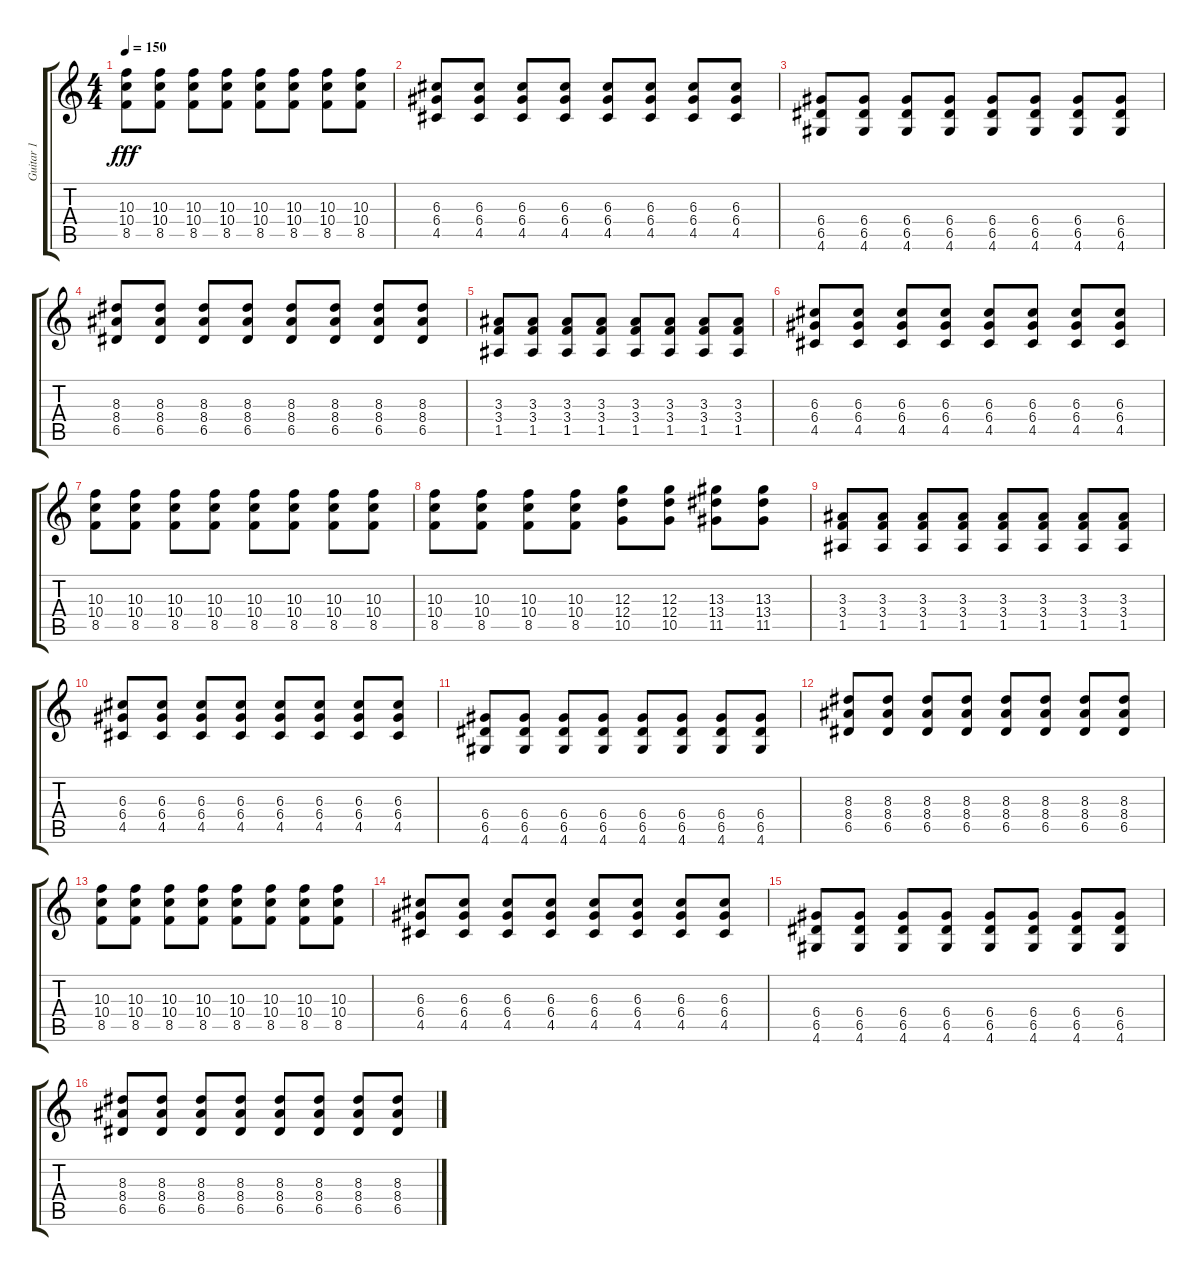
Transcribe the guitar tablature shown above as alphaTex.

\track ("Guitar 1" "Guitar 1") {instrument distortionguitar}
\staff {score tabs}
\tuning (E4 B3 G3 D3 A2 E2) {hide}
\ts (4 4)
\tempo 150
\clef g2
\ks c
(10.3 10.4 8.5).8{dy fff} (10.3 10.4 8.5).8 (10.3 10.4 8.5).8 (10.3 10.4 8.5).8 (10.3 10.4 8.5).8 (10.3 10.4 8.5).8 (10.3 10.4 8.5).8 (10.3 10.4 8.5).8 |
(6.3 6.4 4.5).8 (6.3 6.4 4.5).8 (6.3 6.4 4.5).8 (6.3 6.4 4.5).8 (6.3 6.4 4.5).8 (6.3 6.4 4.5).8 (6.3 6.4 4.5).8 (6.3 6.4 4.5).8 |
(6.4 6.5 4.6).8 (6.4 6.5 4.6).8 (6.4 6.5 4.6).8 (6.4 6.5 4.6).8 (6.4 6.5 4.6).8 (6.4 6.5 4.6).8 (6.4 6.5 4.6).8 (6.4 6.5 4.6).8 |
(8.3 8.4 6.5).8 (8.3 8.4 6.5).8 (8.3 8.4 6.5).8 (8.3 8.4 6.5).8 (8.3 8.4 6.5).8 (8.3 8.4 6.5).8 (8.3 8.4 6.5).8 (8.3 8.4 6.5).8 |
(3.3 3.4 1.5).8 (3.3 3.4 1.5).8 (3.3 3.4 1.5).8 (3.3 3.4 1.5).8 (3.3 3.4 1.5).8 (3.3 3.4 1.5).8 (3.3 3.4 1.5).8 (3.3 3.4 1.5).8 |
(6.3 6.4 4.5).8 (6.3 6.4 4.5).8 (6.3 6.4 4.5).8 (6.3 6.4 4.5).8 (6.3 6.4 4.5).8 (6.3 6.4 4.5).8 (6.3 6.4 4.5).8 (6.3 6.4 4.5).8 |
(10.3 10.4 8.5).8 (10.3 10.4 8.5).8 (10.3 10.4 8.5).8 (10.3 10.4 8.5).8 (10.3 10.4 8.5).8 (10.3 10.4 8.5).8 (10.3 10.4 8.5).8 (10.3 10.4 8.5).8 |
(10.3 10.4 8.5).8 (10.3 10.4 8.5).8 (10.3 10.4 8.5).8 (10.3 10.4 8.5).8 (12.3 12.4 10.5).8 (12.3 12.4 10.5).8 (13.3 13.4 11.5).8 (13.3 13.4 11.5).8 |
(3.3 3.4 1.5).8 (3.3 3.4 1.5).8 (3.3 3.4 1.5).8 (3.3 3.4 1.5).8 (3.3 3.4 1.5).8 (3.3 3.4 1.5).8 (3.3 3.4 1.5).8 (3.3 3.4 1.5).8 |
(6.3 6.4 4.5).8 (6.3 6.4 4.5).8 (6.3 6.4 4.5).8 (6.3 6.4 4.5).8 (6.3 6.4 4.5).8 (6.3 6.4 4.5).8 (6.3 6.4 4.5).8 (6.3 6.4 4.5).8 |
(6.4 6.5 4.6).8 (6.4 6.5 4.6).8 (6.4 6.5 4.6).8 (6.4 6.5 4.6).8 (6.4 6.5 4.6).8 (6.4 6.5 4.6).8 (6.4 6.5 4.6).8 (6.4 6.5 4.6).8 |
(8.3 8.4 6.5).8 (8.3 8.4 6.5).8 (8.3 8.4 6.5).8 (8.3 8.4 6.5).8 (8.3 8.4 6.5).8 (8.3 8.4 6.5).8 (8.3 8.4 6.5).8 (8.3 8.4 6.5).8 |
(10.3 10.4 8.5).8 (10.3 10.4 8.5).8 (10.3 10.4 8.5).8 (10.3 10.4 8.5).8 (10.3 10.4 8.5).8 (10.3 10.4 8.5).8 (10.3 10.4 8.5).8 (10.3 10.4 8.5).8 |
(6.3 6.4 4.5).8 (6.3 6.4 4.5).8 (6.3 6.4 4.5).8 (6.3 6.4 4.5).8 (6.3 6.4 4.5).8 (6.3 6.4 4.5).8 (6.3 6.4 4.5).8 (6.3 6.4 4.5).8 |
(6.4 6.5 4.6).8 (6.4 6.5 4.6).8 (6.4 6.5 4.6).8 (6.4 6.5 4.6).8 (6.4 6.5 4.6).8 (6.4 6.5 4.6).8 (6.4 6.5 4.6).8 (6.4 6.5 4.6).8 |
(8.3 8.4 6.5).8 (8.3 8.4 6.5).8 (8.3 8.4 6.5).8 (8.3 8.4 6.5).8 (8.3 8.4 6.5).8 (8.3 8.4 6.5).8 (8.3 8.4 6.5).8 (8.3 8.4 6.5).8
